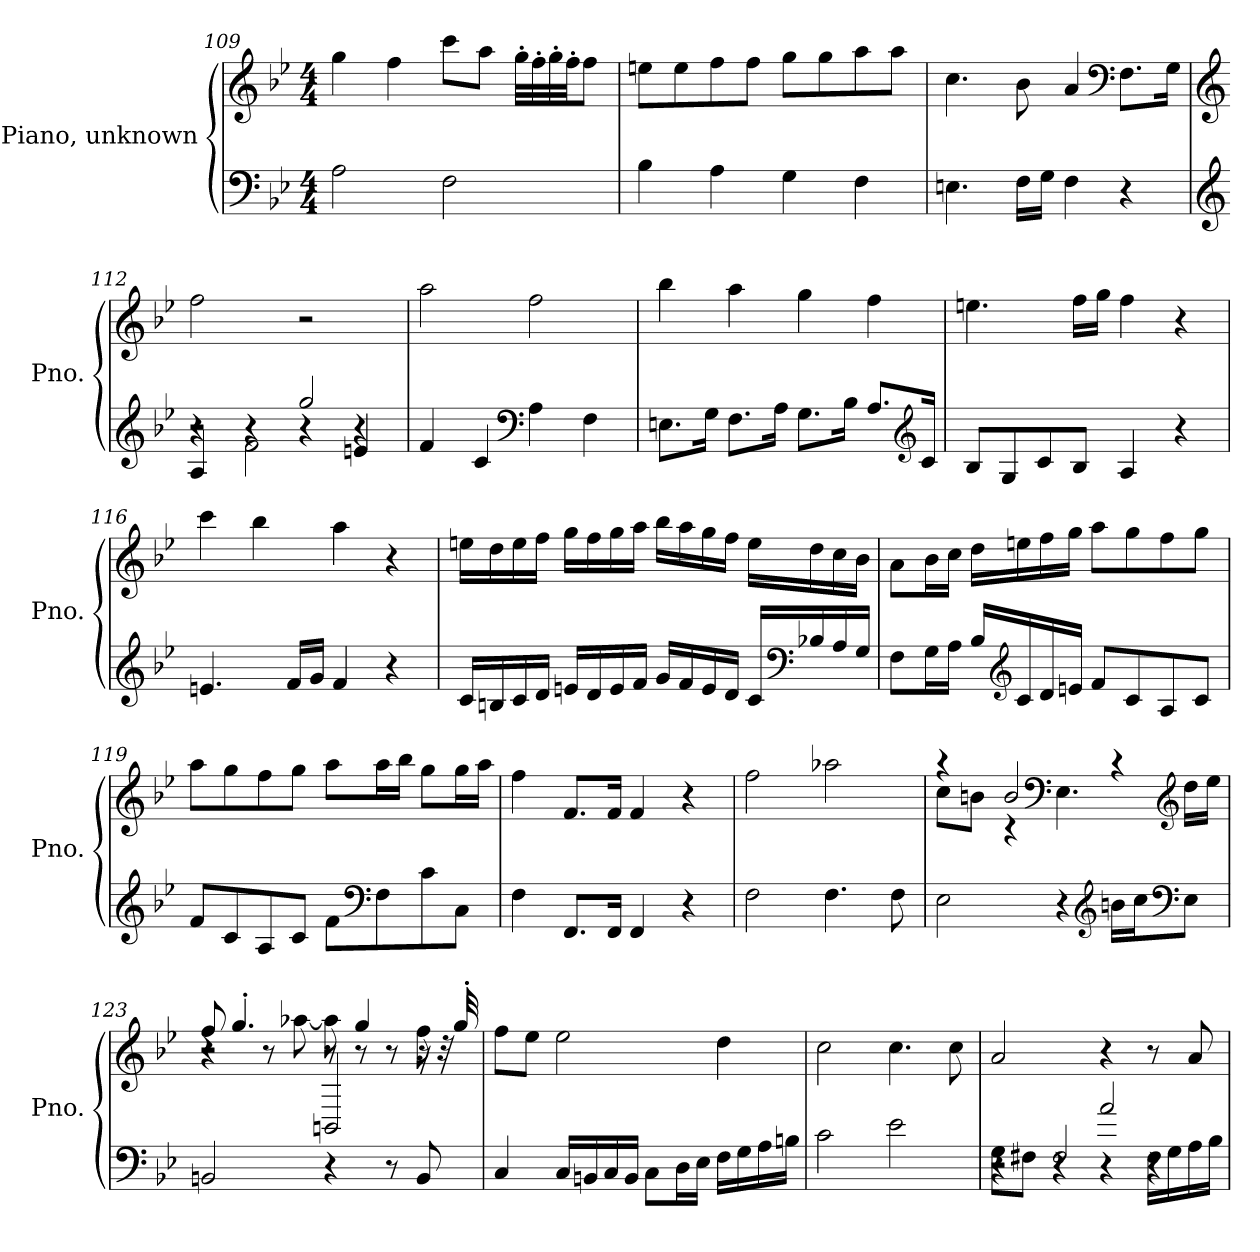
**kern	**kern
*part1	*part1
*staff2	*staff1
*I"Piano, unknown	*
*I'Pno.	*
*clefF4	*clefG2
*k[b-e-]	*k[b-e-]
*M4/4	*M4/4
=109	=109
2A\	4gg\
.	4ff\
2F\	8ccc\L
.	8aa\J
.	32gg'\LLL
.	32ff'\
.	32gg'\
.	32ff'\JJ
.	8ff\J
=110	=110
4B-\	8een\L
.	8ee\
4A\	8ff\
.	8ff\J
4G\	8gg\L
.	8gg\
4F\	8aa\
.	8aa\J
=111	=111
4.En\	4.cc\
16F\LL	8b-\
16G\JJ	.
4F\	4a/
*	*clefF4
4r	8.F\L
.	16G\Jk
!!LO:LB:g=z
=112	=112
*clefG2	*clefG2
*^	*
*	*^	*
2r	4r	4A/	2ff\
.	2f\	4r	.
2gg/	.	4r	2r
.	4r	4en/	.
*v	*v	*v	*
=113	=113
4f/	2aa\
4c/	.
*clefF4	*
4A\	2ff\
4F\	.
=114	=114
8.En\L	4bb-\
16G\Jk	.
8.F\L	4aa\
16A\Jk	.
8.G\L	4gg\
16B-\Jk	.
8.A/L	4ff\
*clefG2	*
16c/Jk	.
=115	=115
8B-/L	4.een\
8G/	.
8c/	.
8B-/J	16ff\LL
.	16gg\JJ
4A/	4ff\
4r	4r
=116	=116
4.en/	4ccc\
.	4bb-\
16f/LL	.
16g/JJ	.
4f/	4aa\
4r	4r
!!LO:LB:g=z
=117	=117
16c/LL	16een\LL
16Bn/	16dd\
16c/	16ee\
16d/JJ	16ff\JJ
16en/LL	16gg\LL
16d/	16ff\
16e/	16gg\
16f/JJ	16aa\JJ
16g/LL	16bb-\LL
16f/	16aa\
16e/	16gg\
16d/JJ	16ff\JJ
16c/LL	16ee\LL
*clefF4	*
16B-X/	16dd\
16A/	16cc\
16G/JJ	16b-\JJ
=118	=118
8F\L	8a\L
16G\L	16b-\L
16A\JJ	16cc\JJ
16B-/LL	16dd\LL
*clefG2	*
16c/	16een\
16d/	16ff\
16en/JJ	16gg\JJ
8f/L	8aa\L
8c/	8gg\
8A/	8ff\
8c/J	8gg\J
!!LO:LB:g=z
=119	=119
8f/L	8aa\L
8c/	8gg\
8A/	8ff\
8c/J	8gg\J
8f\L	8aa\L
*clefF4	*
8F\	16aa\L
.	16bb-\JJ
8c\	8gg\L
8C\J	16gg\L
.	16aa\JJ
=120	=120
4F\	4ff\
8.FF/L	8.f/L
16FF/Jk	16f/Jk
4FF/	4f/
4r	4r
=121	=121
2F\	2ff\
4.F\	2aa-X\
8F\	.
=122	=122
*	*^
2E-\	4r	8cc\L
.	.	8bn\J
.	2b/	4r
*	*clefF4	*
4r	.	4.E-\
*clefG2	*	*
16bn\LL	4r	.
16cc\J	.	.
*clefF4	*clefG2	*
8E-\J	.	16dd\LL
.	.	16ee-\JJ
!!LO:PB:g=z
=123	=123	=123
*	*	*^
2BBn/	8ff/	4r	2r
.	4.gg'/	.	.
.	.	8r	.
.	.	[8aa-X\	.
4r	8r	8aa-\]	2BBn/
.	4gg/	8r	.
8r	.	8r	.
8BB/	16r	8ff\	.
.	32r	.	.
.	32gg'/	.	.
*	*v	*v	*v
=124	=124
4C/	8ff\L
.	8ee-\J
16C/LL	2ee-\
16BBn/	.
16C/	.
16BB/JJ	.
8C\L	.
16D\L	.
16E-\JJ	.
16F\LL	4dd\
16G\	.
16A\	.
16Bn\JJ	.
=125	=125
2c\	2cc\
2e-\	4.cc\
.	8cc\
=126	=126
*^	*
*	*^	*
2r	8G\L	4r	2a/
.	8F#X\J	.	.
.	4r	2F#/	.
2a/	4r	.	4r
.	16F#\LL	4r	8r
.	16G\	.	.
.	16A\	.	8a/
.	16B-\JJ	.	.
*v	*v	*v	*
=	=
*-	*-
